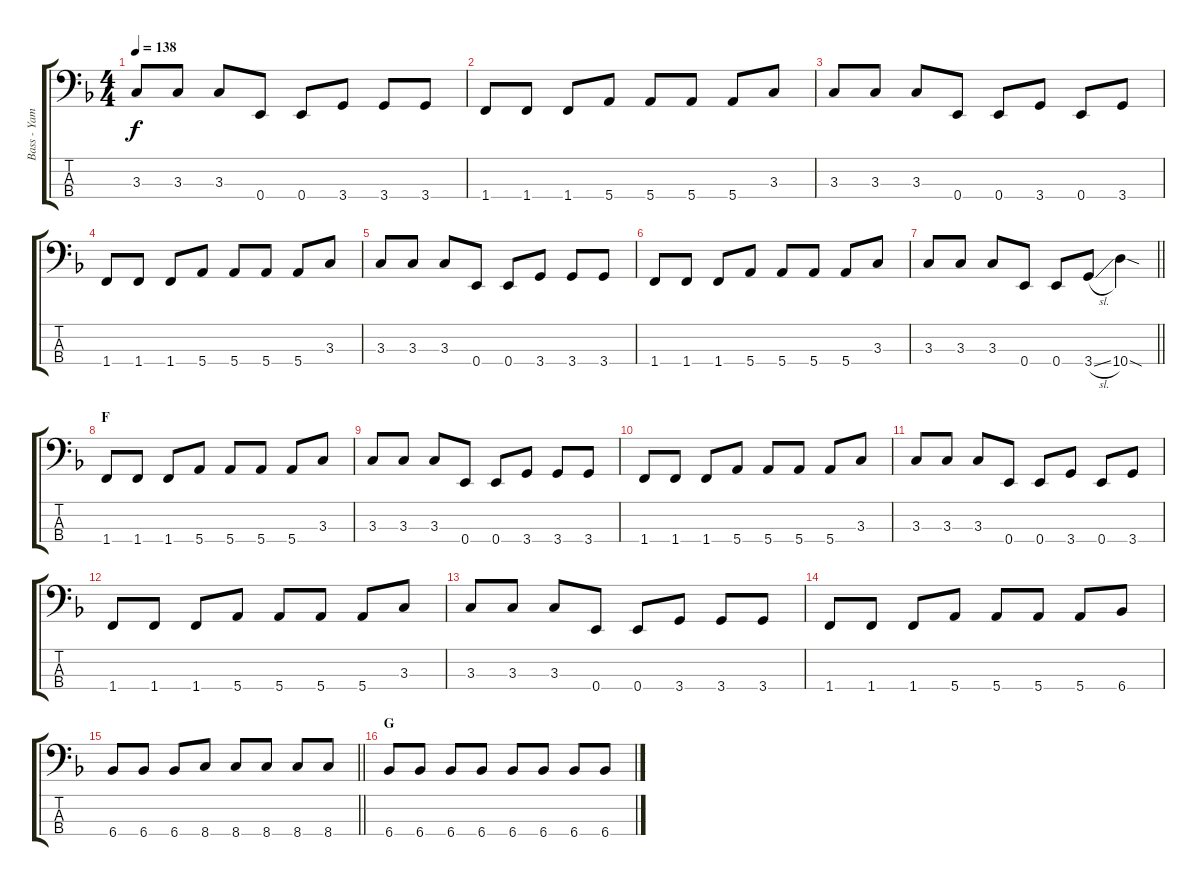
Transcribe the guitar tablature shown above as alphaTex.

\track ("Bass - Yamada" "Bass - Yam") {instrument electricbasspick}
\staff {score tabs}
\tuning (G2 D2 A1 E1) {hide}
\ts (4 4)
\tempo 138
\clef f4
\ks f
3.3.8{dy f} 3.3.8 3.3.8 0.4.8 0.4.8 3.4.8 3.4.8 3.4.8 |
1.4.8 1.4.8 1.4.8 5.4.8 5.4.8 5.4.8 5.4.8 3.3.8 |
3.3.8 3.3.8 3.3.8 0.4.8 0.4.8 3.4.8 0.4.8 3.4.8 |
1.4.8 1.4.8 1.4.8 5.4.8 5.4.8 5.4.8 5.4.8 3.3.8 |
3.3.8 3.3.8 3.3.8 0.4.8 0.4.8 3.4.8 3.4.8 3.4.8 |
1.4.8 1.4.8 1.4.8 5.4.8 5.4.8 5.4.8 5.4.8 3.3.8 |
\barLineRight lightlight
3.3.8 3.3.8 3.3.8 0.4.8 0.4.8 3.4{sl}.8 10.4{sod}.4 |
\section ("" "F")
1.4.8 1.4.8 1.4.8 5.4.8 5.4.8 5.4.8 5.4.8 3.3.8 |
3.3.8 3.3.8 3.3.8 0.4.8 0.4.8 3.4.8 3.4.8 3.4.8 |
1.4.8 1.4.8 1.4.8 5.4.8 5.4.8 5.4.8 5.4.8 3.3.8 |
3.3.8 3.3.8 3.3.8 0.4.8 0.4.8 3.4.8 0.4.8 3.4.8 |
1.4.8 1.4.8 1.4.8 5.4.8 5.4.8 5.4.8 5.4.8 3.3.8 |
3.3.8 3.3.8 3.3.8 0.4.8 0.4.8 3.4.8 3.4.8 3.4.8 |
1.4.8 1.4.8 1.4.8 5.4.8 5.4.8 5.4.8 5.4.8 6.4.8 |
\barLineRight lightlight
6.4.8 6.4.8 6.4.8 8.4.8 8.4.8 8.4.8 8.4.8 8.4.8 |
\section ("" "G")
6.4.8 6.4.8 6.4.8 6.4.8 6.4.8 6.4.8 6.4.8 6.4.8
